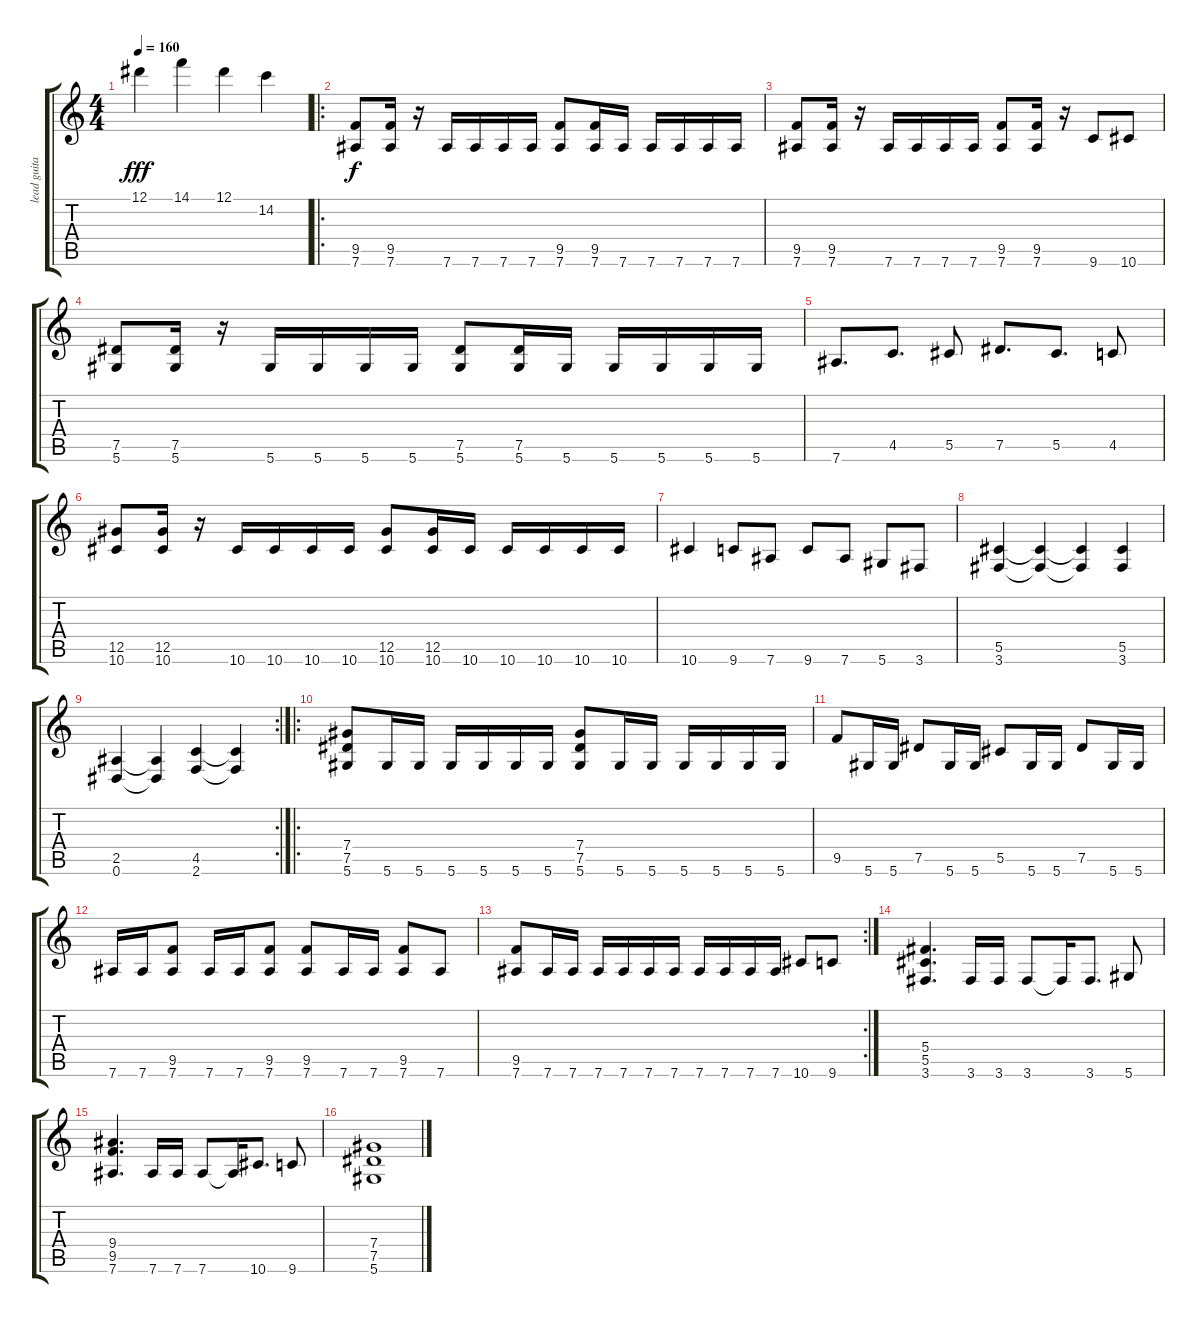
\track ("lead guitar" "lead guita") {instrument overdrivenguitar}
\staff {score tabs}
\tuning (Eb4 Bb3 Gb3 Db3 Ab2 Eb2) {hide}
\ts (4 4)
\tempo 160
\clef g2
\ks c
12.1.4{dy fff} 14.1.4 12.1.4 14.2.4 |
\ro
(9.5 7.6).8{dy f instrument distortionguitar} (9.5 7.6).16 r.16 7.6.16 7.6.16 7.6.16 7.6.16 (9.5 7.6).8 (9.5 7.6).16 7.6.16 7.6.16 7.6.16 7.6.16 7.6.16 |
(9.5 7.6).8{instrument distortionguitar} (9.5 7.6).16 r.16 7.6.16 7.6.16 7.6.16 7.6.16 (9.5 7.6).8 (9.5 7.6).16 r.16 9.6.8 10.6.8 |
(7.5 5.6).8{instrument distortionguitar} (7.5 5.6).16 r.16 5.6.16 5.6.16 5.6.16 5.6.16 (7.5 5.6).8 (7.5 5.6).16 5.6.16 5.6.16 5.6.16 5.6.16 5.6.16 |
7.6.8{d instrument distortionguitar} 4.5.8{d} 5.5.8 7.5.8{d} 5.5.8{d} 4.5.8 |
(12.5 10.6).8{instrument distortionguitar} (12.5 10.6).16 r.16 10.6.16 10.6.16 10.6.16 10.6.16 (12.5 10.6).8 (12.5 10.6).16 10.6.16 10.6.16 10.6.16 10.6.16 10.6.16 |
10.6.4 9.6.8 7.6.8 9.6.8 7.6.8 5.6.8 3.6.8 |
(5.5 3.6).4 (5.5{t} 3.6{t}).4 (5.5{t} 3.6{t}).4 (5.5 3.6).4 |
\rc 2
(2.5 0.6).4 (2.5{t} 0.6{t}).4 (4.5 2.6).4 (4.5{t} 2.6{t}).4 |
\ro
(7.4 7.5 5.6).8 5.6.16 5.6.16 5.6.16 5.6.16 5.6.16 5.6.16 (7.4 7.5 5.6).8 5.6.16 5.6.16 5.6.16 5.6.16 5.6.16 5.6.16 |
9.5.8 5.6.16 5.6.16 7.5.8 5.6.16 5.6.16 5.5.8 5.6.16 5.6.16 7.5.8 5.6.16 5.6.16 |
7.6.16 7.6.16 (9.5 7.6).8 7.6.16 7.6.16 (9.5 7.6).8 (9.5 7.6).8 7.6.16 7.6.16 (9.5 7.6).8 7.6.8 |
\rc 2
(9.5 7.6).8 7.6.16 7.6.16 7.6.16 7.6.16 7.6.16 7.6.16 7.6.16 7.6.16 7.6.16 7.6.16 10.6.8 9.6.8 |
(5.4 5.5 3.6).4{d} 3.6.16 3.6.16 3.6.8 3.6{t}.16 3.6.8{d} 5.6.8 |
(9.4 9.5 7.6).4{d} 7.6.16 7.6.16 7.6.8 7.6{t}.16 10.6.8{d} 9.6.8 |
(7.4 7.5 5.6).1
